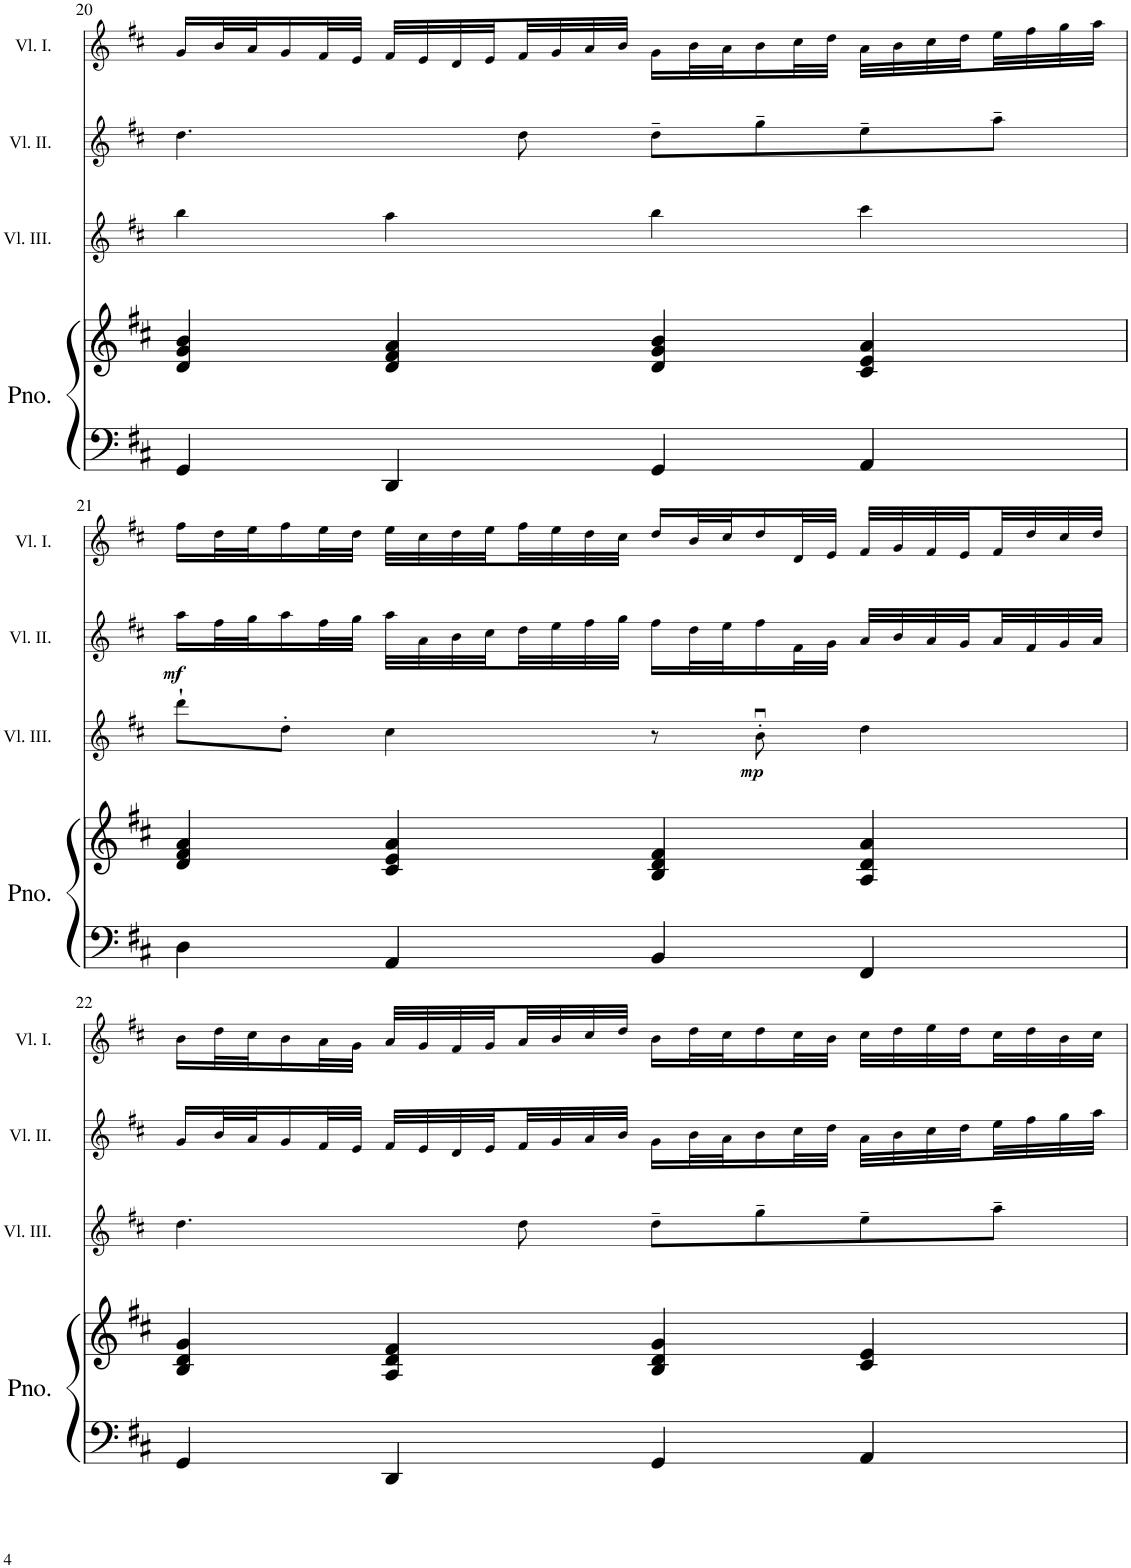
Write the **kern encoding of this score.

**kern	**kern	**kern	**dynam	**kern	**dynam	**kern
*part4	*part4	*part3	*part3	*part2	*part2	*part1
*staff5	*staff4	*staff3	*staff3	*staff2	*staff2	*staff1
*I"Piano	*	*I"Violino III	*	*I"Violino II	*	*I"Violino I
*I'Pno.	*	*I'Vl. III.	*	*I'Vl. II.	*	*I'Vl. I.
!!LO:PB:g=z
*clefF4	*clefG2	*clefG2	*	*clefG2	*	*clefG2
*k[f#c#]	*k[f#c#]	*k[f#c#]	*	*k[f#c#]	*	*k[f#c#]
*M4/4	*M4/4	*M4/4	*	*M4/4	*	*M4/4
*met(c)	*met(c)	*met(c)	*	*met(c)	*	*met(c)
=20	=20	=20	=20	=20	=20	=20
4GG/	4d/ 4g/ 4b/	4bb\	.	4.dd\	.	16g/LL
.	.	.	.	.	.	32b/L
.	.	.	.	.	.	32a/J
.	.	.	.	.	.	16g/
.	.	.	.	.	.	32f#/L
.	.	.	.	.	.	32e/JJJ
4DD/	4d/ 4f#/ 4a/	4aa\	.	.	.	32f#/LLL
.	.	.	.	.	.	32e/
.	.	.	.	.	.	32d/
.	.	.	.	.	.	32e/
.	.	.	.	8dd\	.	32f#/
.	.	.	.	.	.	32g/
.	.	.	.	.	.	32a/
.	.	.	.	.	.	32b/JJJ
4GG/	4d/ 4g/ 4b/	4bb\	.	8dd~\L	.	16g\LL
.	.	.	.	.	.	32b\L
.	.	.	.	.	.	32a\J
.	.	.	.	8gg~\	.	16b\
.	.	.	.	.	.	32cc#\L
.	.	.	.	.	.	32dd\JJJ
4AA/	4c#/ 4e/ 4a/	4ccc#\	.	8ee~\	.	32a\LLL
.	.	.	.	.	.	32b\
.	.	.	.	.	.	32cc#\
.	.	.	.	.	.	32dd\
.	.	.	.	8aa~\J	.	32ee\
.	.	.	.	.	.	32ff#\
.	.	.	.	.	.	32gg\
.	.	.	.	.	.	32aa\JJJ
!!LO:LB:g=z
=21	=21	=21	=21	=21	=21	=21
!	!	!	!	!	!LO:DY:b	!
4D\	4d/ 4f#/ 4a/	8ddd`\L	.	16aa\LL	mf	16ff#\LL
.	.	.	.	32ff#\L	.	32dd\L
.	.	.	.	32gg\J	.	32ee\J
.	.	8dd'\J	.	16aa\	.	16ff#\
.	.	.	.	32ff#\L	.	32ee\L
.	.	.	.	32gg\JJJ	.	32dd\JJJ
4AA/	4c#/ 4e/ 4a/	4cc#\	.	32aa\LLL	.	32ee\LLL
.	.	.	.	32a\	.	32cc#\
.	.	.	.	32b\	.	32dd\
.	.	.	.	32cc#\	.	32ee\
.	.	.	.	32dd\	.	32ff#\
.	.	.	.	32ee\	.	32ee\
.	.	.	.	32ff#\	.	32dd\
.	.	.	.	32gg\JJJ	.	32cc#\JJJ
4BB/	4B/ 4d/ 4f#/	8r	.	16ff#\LL	.	16dd/LL
.	.	.	.	32dd\L	.	32b/L
.	.	.	.	32ee\J	.	32cc#/J
!	!	!	!LO:DY:b	!	!	!
.	.	8bu'\	mp	16ff#\	.	16dd/
.	.	.	.	32f#\L	.	32d/L
.	.	.	.	32g\JJJ	.	32e/JJJ
4FF#/	4A/ 4d/ 4a/	4dd\	.	32a/LLL	.	32f#/LLL
.	.	.	.	32b/	.	32g/
.	.	.	.	32a/	.	32f#/
.	.	.	.	32g/	.	32e/
.	.	.	.	32a/	.	32f#/
.	.	.	.	32f#/	.	32dd/
.	.	.	.	32g/	.	32cc#/
.	.	.	.	32a/JJJ	.	32dd/JJJ
!!LO:LB:g=z
=22	=22	=22	=22	=22	=22	=22
4GG/	4B/ 4d/ 4g/	4.dd\	.	16g/LL	.	16b\LL
.	.	.	.	32b/L	.	32dd\L
.	.	.	.	32a/J	.	32cc#\J
.	.	.	.	16g/	.	16b\
.	.	.	.	32f#/L	.	32a\L
.	.	.	.	32e/JJJ	.	32g\JJJ
4DD/	4A/ 4d/ 4f#/	.	.	32f#/LLL	.	32a/LLL
.	.	.	.	32e/	.	32g/
.	.	.	.	32d/	.	32f#/
.	.	.	.	32e/	.	32g/
.	.	8dd\	.	32f#/	.	32a/
.	.	.	.	32g/	.	32b/
.	.	.	.	32a/	.	32cc#/
.	.	.	.	32b/JJJ	.	32dd/JJJ
4GG/	4B/ 4d/ 4g/	8dd~\L	.	16g\LL	.	16b\LL
.	.	.	.	32b\L	.	32dd\L
.	.	.	.	32a\J	.	32cc#\J
.	.	8gg~\	.	16b\	.	16dd\
.	.	.	.	32cc#\L	.	32cc#\L
.	.	.	.	32dd\JJJ	.	32b\JJJ
4AA/	4c#/ 4e/	8ee~\	.	32a\LLL	.	32cc#\LLL
.	.	.	.	32b\	.	32dd\
.	.	.	.	32cc#\	.	32ee\
.	.	.	.	32dd\	.	32dd\
.	.	8aa~\J	.	32ee\	.	32cc#\
.	.	.	.	32ff#\	.	32dd\
.	.	.	.	32gg\	.	32b\
.	.	.	.	32aa\JJJ	.	32cc#\JJJ
=	=	=	=	=	=	=
*-	*-	*-	*-	*-	*-	*-
